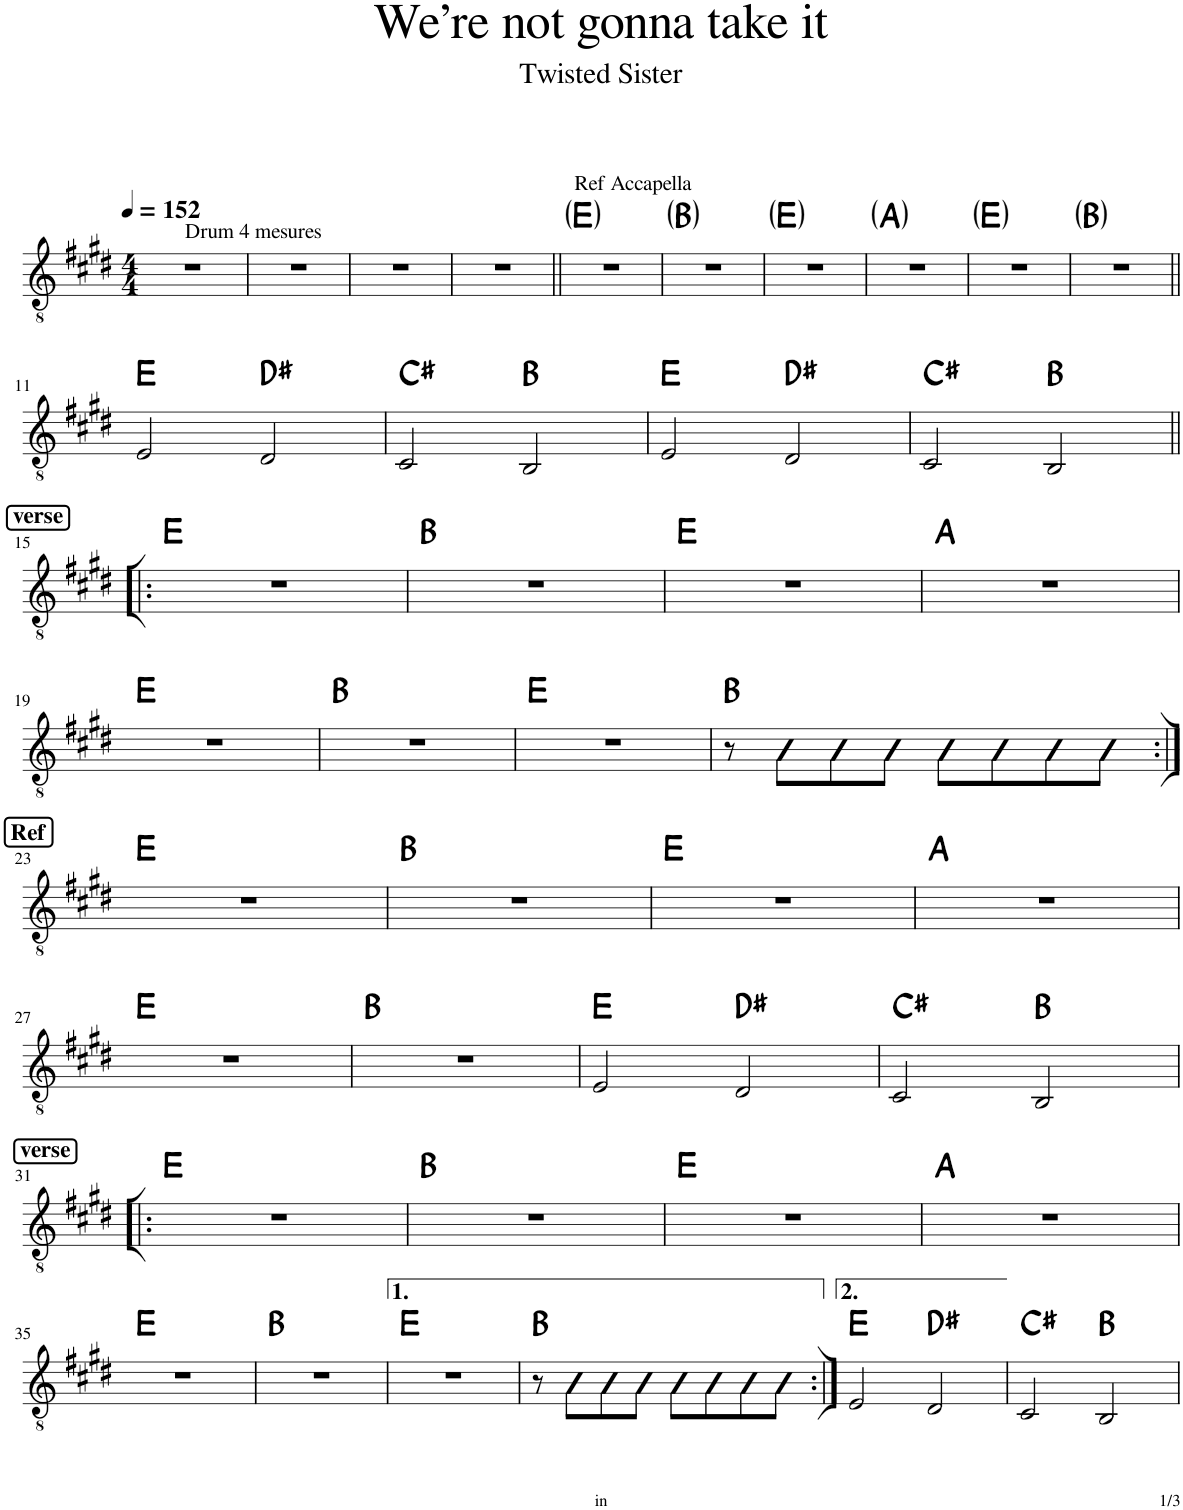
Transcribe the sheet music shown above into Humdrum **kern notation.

**kern	**harte
*part1	*part1
*staff1	*
*I"Classical Guitar	*
*I'Guit.	*
*clefGv2	*
*k[f#c#g#d#]	*
*M4/4	*
*MM152	*
=1	=1
!LO:TX:a:t=Drum 4 mesures	!
1r	.
=2	=2
1r	.
=3	=3
1r	.
=4	=4
1r	.
=5||	=5||
!LO:TX:a:t=Ref Accapella	!
1r	E:maj
=6	=6
1r	B:maj
=7	=7
1r	E:maj
=8	=8
1r	A:maj
=9	=9
1r	E:maj
=10	=10
1r	B:maj
!!LO:LB:g=z
=11||	=11||
2E/	E:maj
2D#/	D#:maj
=12	=12
2C#/	C#:maj
2BB/	B:maj
=13	=13
2E/	E:maj
2D#/	D#:maj
=14	=14
2C#/	C#:maj
2BB/	B:maj
!!LO:LB:g=z
!!LO:REH:place=s1:a:B:cj:fs=11:t=verse
=15!|:	=15!|:
1r	E:maj
=16	=16
1r	B:maj
=17	=17
1r	E:maj
=18	=18
1r	A:maj
!!LO:LB:g=z
=19	=19
1r	E:maj
=20	=20
1r	B:maj
=21	=21
1r	E:maj
=22	=22
8r	B:maj
8B\L	.
8B\	.
8B\J	.
8B\L	.
8B\	.
8B\	.
8B\J	.
!!LO:LB:g=z
!!LO:REH:place=s1:a:B:cj:fs=11:t=Ref
=23:|!	=23:|!
1r	E:maj
=24	=24
1r	B:maj
=25	=25
1r	E:maj
=26	=26
1r	A:maj
!!LO:LB:g=z
=27	=27
1r	E:maj
=28	=28
1r	B:maj
=29	=29
2E/	E:maj
2D#/	D#:maj
=30	=30
2C#/	C#:maj
2BB/	B:maj
!!LO:LB:g=z
!!LO:REH:place=s1:a:B:cj:fs=11:t=verse
=31!|:	=31!|:
1r	E:maj
=32	=32
1r	B:maj
=33	=33
1r	E:maj
=34	=34
1r	A:maj
!!LO:LB:g=z
=35	=35
1r	E:maj
=36	=36
1r	B:maj
=37	=37
1r	E:maj
=38	=38
8r	B:maj
8B\L	.
8B\	.
8B\J	.
8B\L	.
8B\	.
8B\	.
8B\J	.
=39:|!	=39:|!
2E/	E:maj
2D#/	D#:maj
=40	=40
2C#/	C#:maj
2BB/	B:maj
=	=
*-	*-
